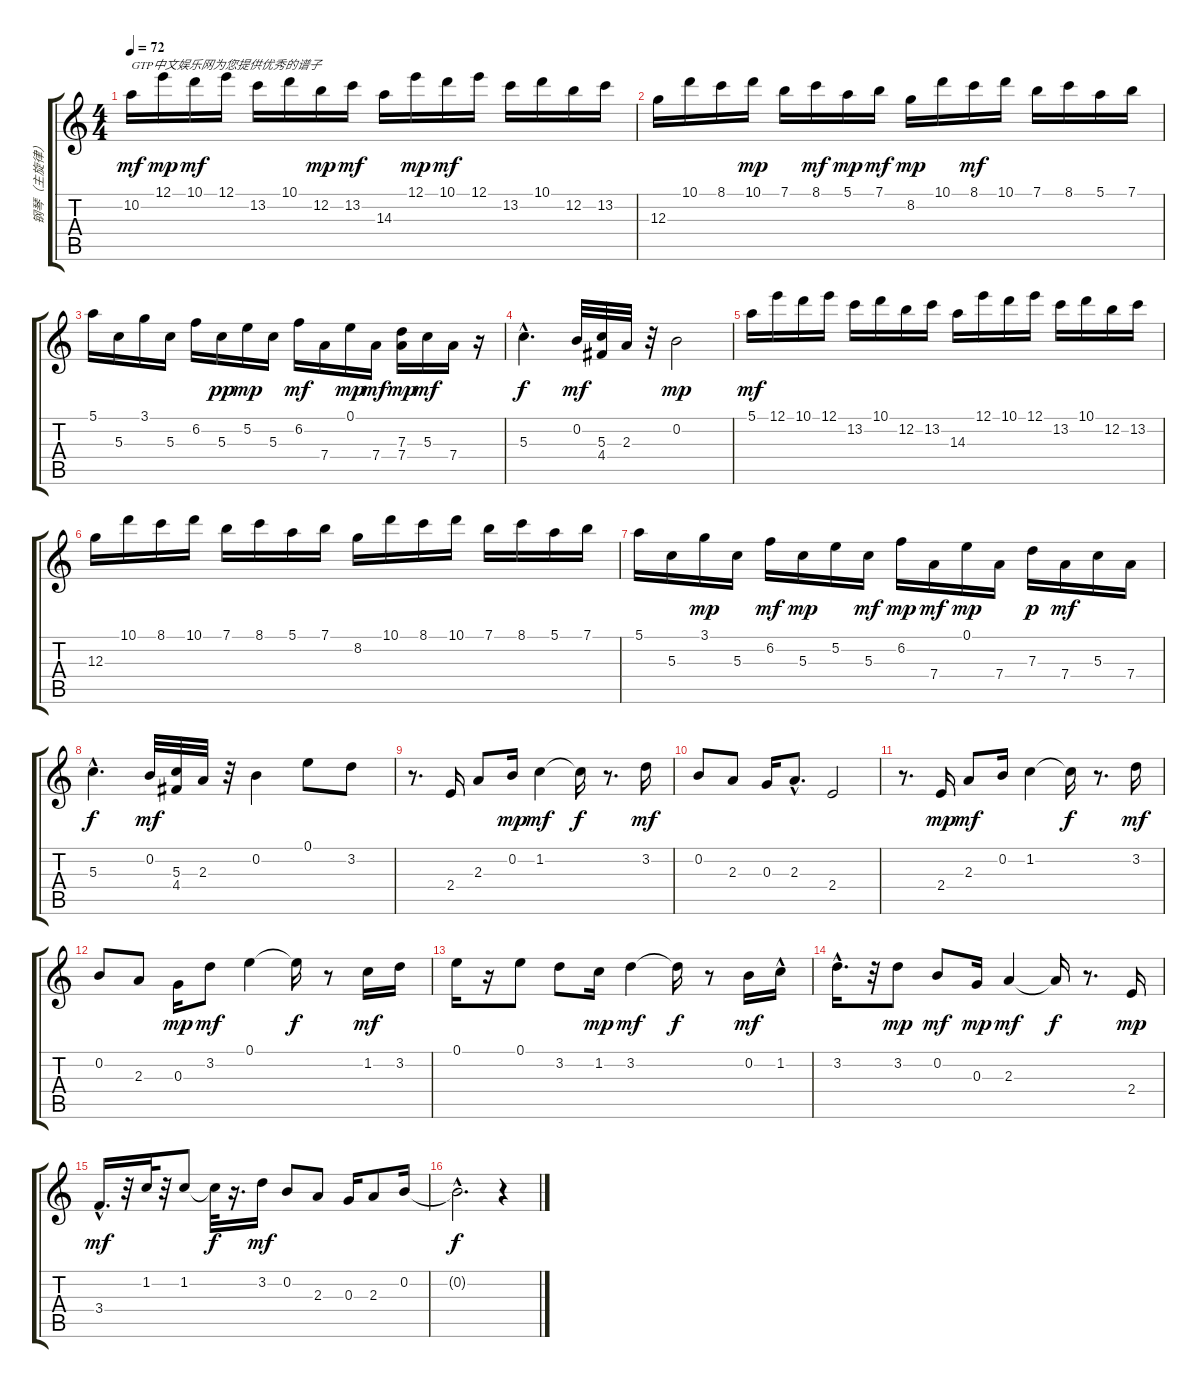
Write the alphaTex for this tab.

\track ("钢琴（主旋律）" "钢琴（主旋律）") {instrument distortionguitar}
\staff {score tabs}
\tuning (E4 B3 G3 D3 A2 E2) {hide}
\ts (4 4)
\tempo 72
\clef g2
\ks c
10.2.16{txt "GTP中文娱乐网为您提供优秀的谱子" dy mf instrument distortionguitar} 12.1.16{dy mp} 10.1.16{dy mf} 12.1.16 13.2.16 10.1.16 12.2.16{dy mp} 13.2.16{dy mf} 14.3.16 12.1.16{dy mp} 10.1.16{dy mf} 12.1.16 13.2.16 10.1.16 12.2.16 13.2.16 |
12.3.16 10.1.16 8.1.16 10.1.16{dy mp} 7.1.16 8.1.16{dy mf} 5.1.16{dy mp} 7.1.16{dy mf} 8.2.16{dy mp} 10.1.16 8.1.16{dy mf} 10.1.16 7.1.16 8.1.16 5.1.16 7.1.16 |
5.1.16 5.3.16 3.1.16 5.3.16 6.2.16 5.3.16{dy pp} 5.2.16{dy mp} 5.3.16 6.2.16{dy mf} 7.4.16 0.1.16{dy mp} 7.4.16{dy mf} (7.3 7.4).16{dy mp} 5.3.16{dy mf} 7.4.16 r.16 |
5.3{hac}.4{d dy f} 0.2.32{dy mf} (5.3 4.4).32 2.3.32 r.32 0.2.2{dy mp} |
5.1.16{dy mf} 12.1.16 10.1.16 12.1.16 13.2.16 10.1.16 12.2.16 13.2.16 14.3.16 12.1.16 10.1.16 12.1.16 13.2.16 10.1.16 12.2.16 13.2.16 |
12.3.16 10.1.16 8.1.16 10.1.16 7.1.16 8.1.16 5.1.16 7.1.16 8.2.16 10.1.16 8.1.16 10.1.16 7.1.16 8.1.16 5.1.16 7.1.16 |
5.1.16 5.3.16 3.1.16{dy mp} 5.3.16 6.2.16{dy mf} 5.3.16{dy mp} 5.2.16 5.3.16{dy mf} 6.2.16{dy mp} 7.4.16{dy mf} 0.1.16{dy mp} 7.4.16 7.3.16{dy p} 7.4.16{dy mf} 5.3.16 7.4.16 |
5.3{hac}.4{d dy f} 0.2.32{dy mf} (5.3 4.4).32 2.3.32 r.32 0.2.4 0.1.8 3.2.8 |
r.8{d} 2.4.16{instrument brightacousticpiano} 2.3.8 0.2.16{dy mp} 1.2.4{dy mf} 1.2{t}.16{dy f} r.8{d} 3.2.16{dy mf} |
0.2.8 2.3.8 0.3.16 2.3{hac}.8{d} 2.4.2 |
r.8{d} 2.4.16{dy mp} 2.3.8{dy mf} 0.2.16 1.2.4 1.2{t}.16{dy f} r.8{d} 3.2.16{dy mf} |
0.2.8 2.3.8 0.3.16{dy mp} 3.2.8{dy mf} 0.1.4 0.1{t}.16{dy f} r.8 1.2.16{dy mf} 3.2.16 |
0.1.16 r.16 0.1.8 3.2.8 1.2.16{dy mp} 3.2.4{dy mf} 3.2{t}.16{dy f} r.8 0.2.16{dy mf} 1.2{hac}.16 |
3.2{hac}.16{d} r.32 3.2.8{dy mp} 0.2.8{dy mf} 0.3.16{dy mp} 2.3.4{dy mf} 2.3{t}.16{dy f} r.8{d} 2.4.16{dy mp} |
3.4{hac}.16{d dy mf} r.32 1.2.32 r.32 1.2.8 1.2{t}.32{dy f} r.16{d} 3.2.16{dy mf} 0.2.8 2.3.8 0.3.16 2.3.8 0.2.16 |
0.2{hac t}.2{d dy f} r.4
